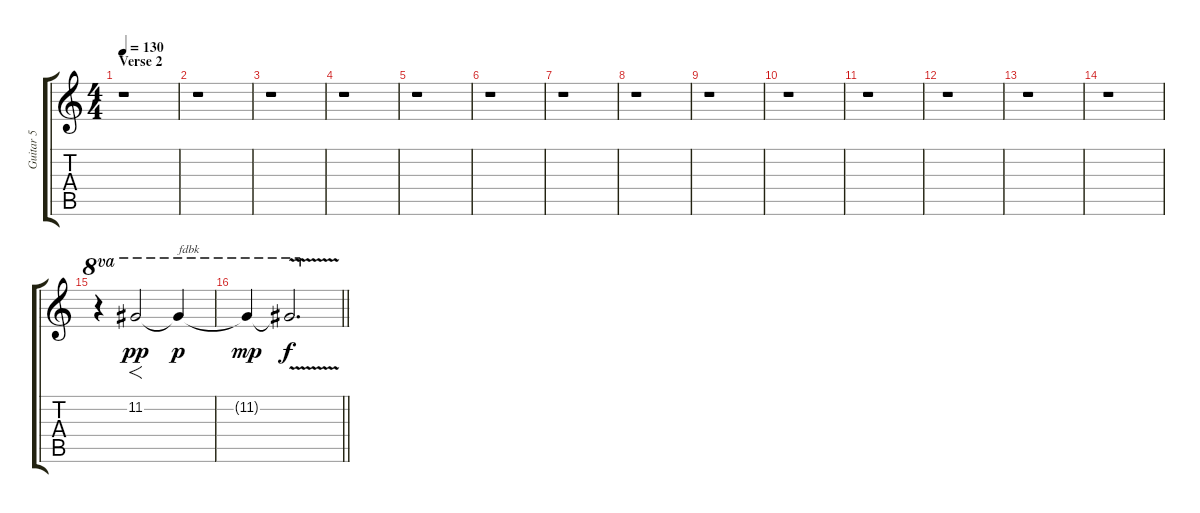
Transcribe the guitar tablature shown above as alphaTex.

\track ("Guitar 5" "Guitar 5") {instrument distortionguitar}
\staff {score tabs}
\tuning (D4 A3 F3 C3 G2 C2) {hide}
\ts (4 4)
\section ("" "Verse 2")
\tempo 130
\clef g2
\ks c
r.1{dy pp} |
r.1 |
r.1 |
r.1 |
r.1 |
r.1 |
r.1 |
r.1 |
r.1 |
r.1 |
r.1 |
r.1 |
r.1 |
r.1 |
r.4{ot 8va} 11.2.2{f ot 8va} 11.2{t}.4{ot 8va txt "fdbk" dy p} |
\barLineRight lightlight
11.2{t}.4{ot 8va dy mp} 11.2{v t}.2{d ot 8va dy f}
